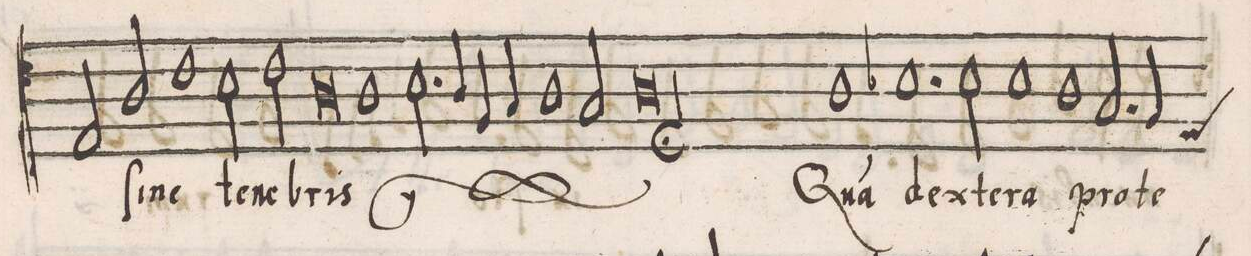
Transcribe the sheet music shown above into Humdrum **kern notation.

**kern	**text
*I"ALTVS	*
*clefC4	*
*k[]	*
*met(c|)	*
*M2/1	*
2E/	-tem
*	*Xij
2A/	ſi-
=17	=17
1c	-ne
2B\	te-
2c\	-ne-
=18	=18
0A	-bris
*	*ij
=19	=19
1A	ſi-
2.B\	-ne
4A/	.
=20	=20
4F/	te-
4G/	.
1A	-ne-
2G/	.
=21	=21
0A;<	-bris
*	*Xij
=22	=22
1A	Qua(m)
1B-X	dex-
=23	=23
2B\	.
2B-\	-te-
1B-X	-ra
=24	=24
1A	pro-
2.G/	.
*custos:E	*
4F/	-te-
=25	=25
*-	*-
